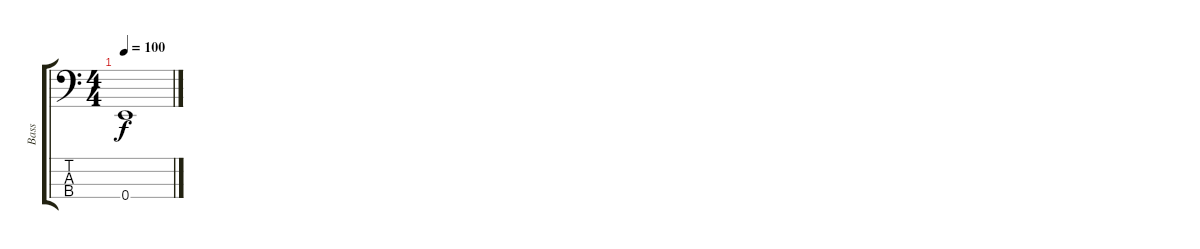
\track ("Bass" "Bass") {instrument electricbassfinger}
\staff {score tabs}
\tuning (G2 D2 A1 E1) {hide}
\ts (4 4)
\tempo 100
\clef f4
\ks c
0.4.1{dy f}
